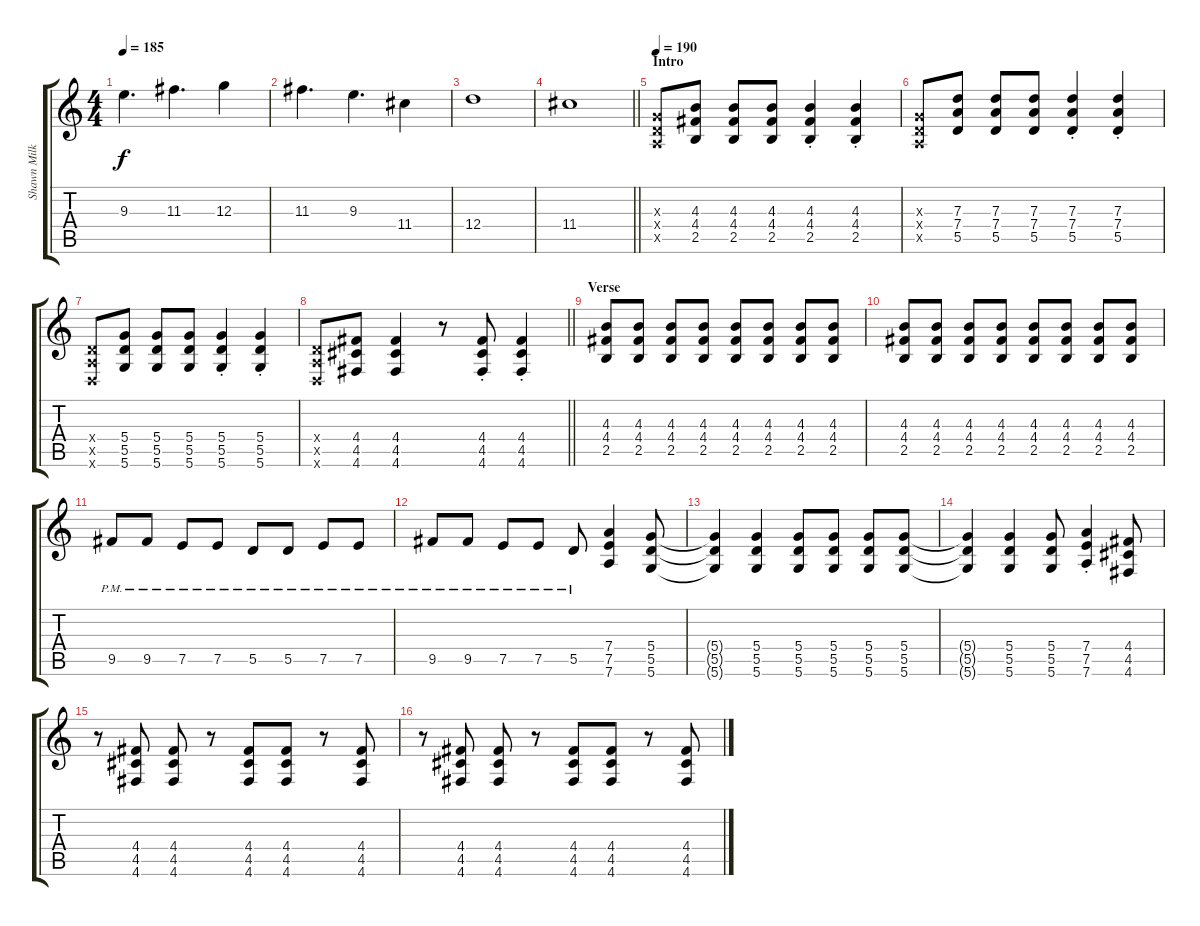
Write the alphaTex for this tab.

\track ("Shawn Milke - Guitar" "Shawn Milk") {instrument distortionguitar}
\staff {score tabs}
\tuning (E4 B3 G3 D3 A2 D2) {hide}
\ts (4 4)
\tempo 185
\clef g2
\ks c
9.3.4{d dy f} 11.3.4{d} 12.3.4 |
11.3.4{d} 9.3.4{d} 11.4.4 |
12.4.1 |
\barLineRight lightlight
11.4.1 |
\section ("" "Intro")
\tempo 190
(0.3{x} 0.4{x} 0.5{x}).8 (4.3 4.4 2.5).8 (4.3 4.4 2.5).8 (4.3 4.4 2.5).8 (4.3{st} 4.4{st} 2.5{st}).4 (4.3{st} 4.4{st} 2.5{st}).4 |
(0.3{x} 0.4{x} 0.5{x}).8 (7.3 7.4 5.5).8 (7.3 7.4 5.5).8 (7.3 7.4 5.5).8 (7.3{st} 7.4{st} 5.5).4 (7.3{st} 7.4{st} 5.5).4 |
(0.4{x} 0.5{x} 0.6{x}).8 (5.4 5.5 5.6).8 (5.4 5.5 5.6).8 (5.4 5.5 5.6).8 (5.4{st} 5.5 5.6).4 (5.4{st} 5.5 5.6).4 |
\barLineRight lightlight
(0.4{x} 0.5{x} 0.6{x}).8 (4.4 4.5 4.6).8 (4.4 4.5 4.6).4 r.8 (4.4{st} 4.5 4.6).8 (4.4{st} 4.5 4.6).4 |
\section ("" "Verse")
(4.3 4.4 2.5).8 (4.3 4.4 2.5).8 (4.3 4.4 2.5).8 (4.3 4.4 2.5).8 (4.3 4.4 2.5).8 (4.3 4.4 2.5).8 (4.3 4.4 2.5).8 (4.3 4.4 2.5).8 |
(4.3 4.4 2.5).8 (4.3 4.4 2.5).8 (4.3 4.4 2.5).8 (4.3 4.4 2.5).8 (4.3 4.4 2.5).8 (4.3 4.4 2.5).8 (4.3 4.4 2.5).8 (4.3 4.4 2.5).8 |
9.5{pm}.8 9.5{pm}.8 7.5{pm}.8 7.5{pm}.8 5.5{pm}.8 5.5{pm}.8 7.5{pm}.8 7.5{pm}.8 |
9.5{pm}.8 9.5{pm}.8 7.5{pm}.8 7.5{pm}.8 5.5{pm}.8 (7.4 7.5 7.6).4 (5.4 5.5 5.6).8 |
(5.4{t} 5.5{t} 5.6{t}).4 (5.4 5.5 5.6).4 (5.4 5.5 5.6).8 (5.4 5.5 5.6).8 (5.4 5.5 5.6).8 (5.4 5.5 5.6).8 |
(5.4{t} 5.5{t} 5.6{t}).4 (5.4 5.5 5.6).4 (5.4 5.5 5.6).8 (7.4{st} 7.5{st} 7.6{st}).4 (4.4 4.5 4.6).8 |
r.8 (4.4 4.5 4.6).8 (4.4 4.5 4.6).8 r.8 (4.4 4.5 4.6).8 (4.4 4.5 4.6).8 r.8 (4.4 4.5 4.6).8 |
r.8 (4.4 4.5 4.6).8 (4.4 4.5 4.6).8 r.8 (4.4 4.5 4.6).8 (4.4 4.5 4.6).8 r.8 (4.4 4.5 4.6).8
